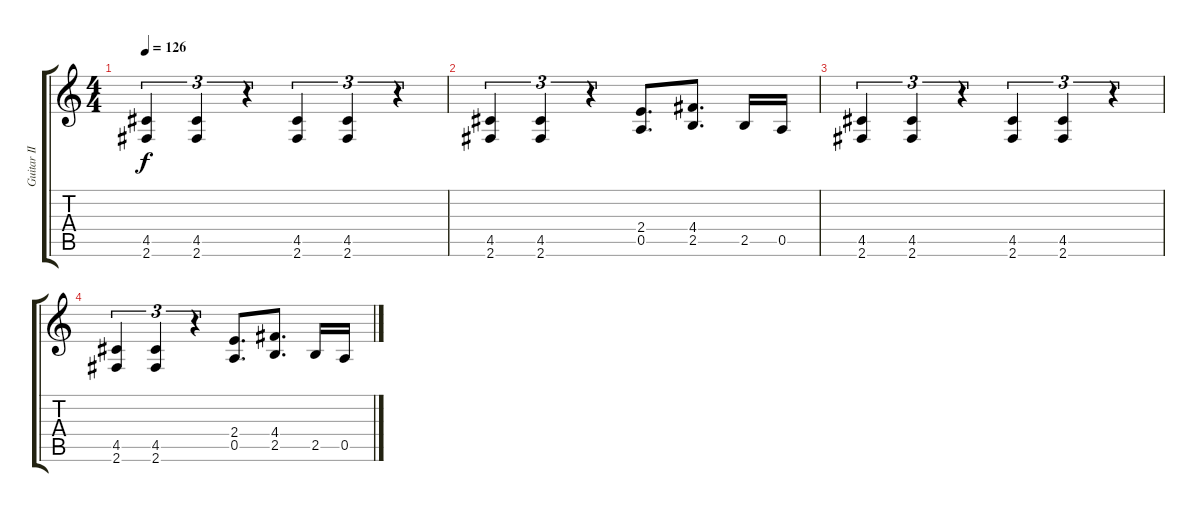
\track ("Guitar II" "Guitar II") {instrument overdrivenguitar}
\staff {score tabs}
\tuning (E4 B3 G3 D3 A2 E2) {hide}
\ts (4 4)
\tempo 126
\clef g2
\ks c
(4.5 2.6).4{tu (3 2) dy f volume 0} (4.5 2.6).4{tu (3 2)} r.4{tu (3 2)} (4.5 2.6).4{tu (3 2)} (4.5 2.6).4{tu (3 2)} r.4{tu (3 2)} |
(4.5 2.6).4{tu (3 2)} (4.5 2.6).4{tu (3 2)} r.4{tu (3 2)} (2.4 0.5).8{d} (4.4 2.5).8{d} 2.5.16 0.5.16 |
(4.5 2.6).4{tu (3 2)} (4.5 2.6).4{tu (3 2)} r.4{tu (3 2)} (4.5 2.6).4{tu (3 2)} (4.5 2.6).4{tu (3 2)} r.4{tu (3 2)} |
(4.5 2.6).4{tu (3 2)} (4.5 2.6).4{tu (3 2)} r.4{tu (3 2)} (2.4 0.5).8{d} (4.4 2.5).8{d} 2.5.16 0.5.16
